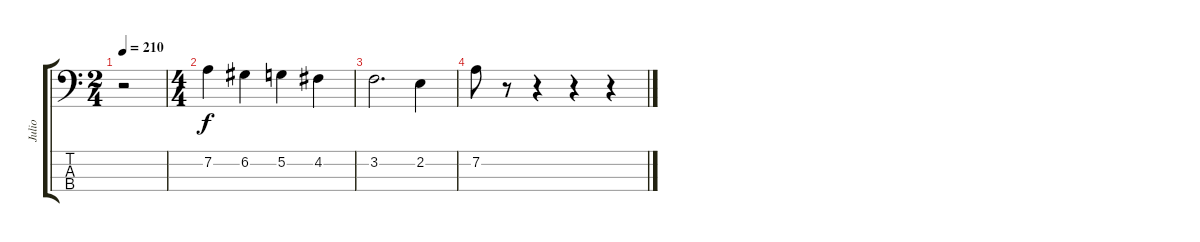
\track ("Julio" "Julio") {instrument electricbassfinger}
\staff {score tabs}
\tuning (G2 D2 A1 E1) {hide}
\ts (2 4)
\tempo 210
\clef f4
\ks c
r.2{dy f} |
\ts (4 4)
7.2.4 6.2.4 5.2.4 4.2.4 |
3.2.2{d} 2.2.4 |
7.2.8 r.8 r.4 r.4 r.4
